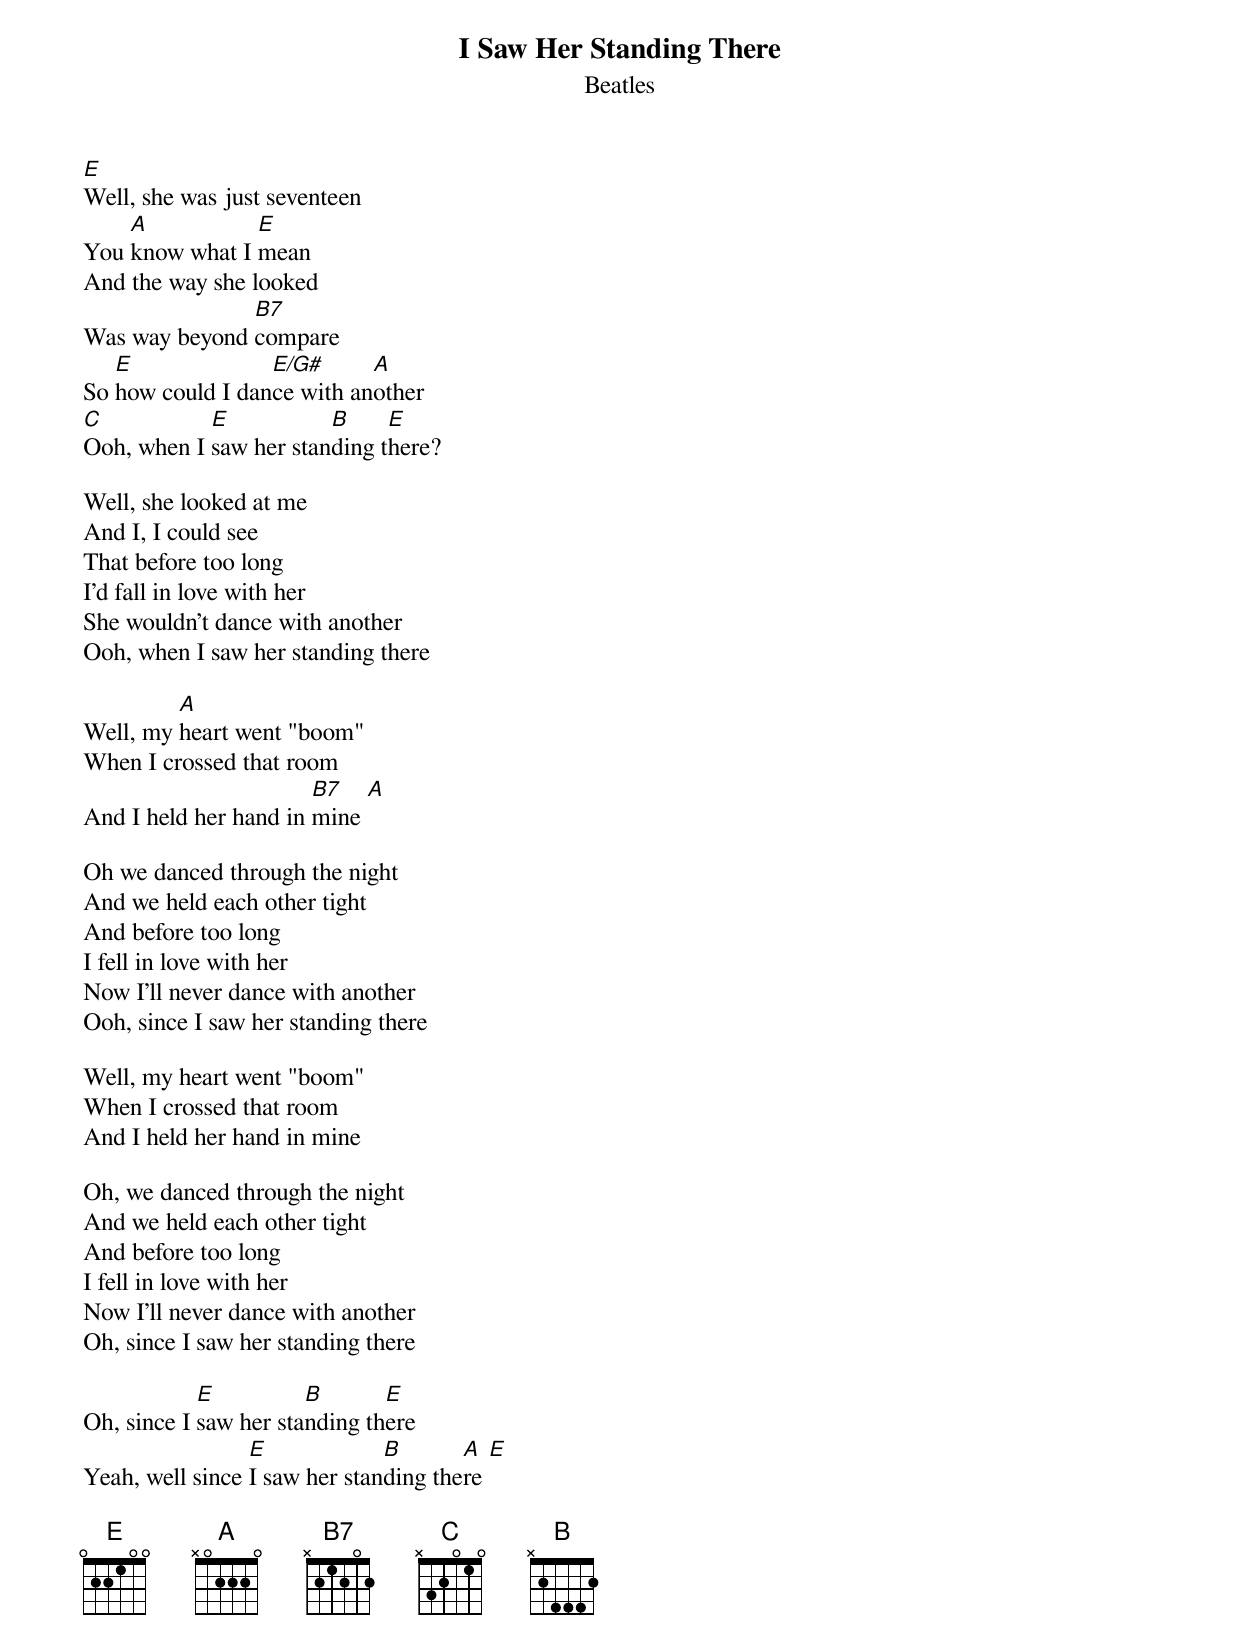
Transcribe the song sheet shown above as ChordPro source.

{title:I Saw Her Standing There}
{subtitle:Beatles}

[E]Well, she was just seventeen
You [A]know what I [E]mean
And the way she looked
Was way beyond [B7]compare
So [E]how could I dan[E/G#]ce with an[A]other
[C]Ooh, when I [E]saw her stan[B]ding t[E]here?

Well, she looked at me
And I, I could see
That before too long
I'd fall in love with her
She wouldn't dance with another
Ooh, when I saw her standing there

Well, my [A]heart went "boom"
When I crossed that room
And I held her hand in [B7]mine [A]

Oh we danced through the night
And we held each other tight
And before too long
I fell in love with her
Now I'll never dance with another
Ooh, since I saw her standing there

Well, my heart went "boom"
When I crossed that room
And I held her hand in mine

Oh, we danced through the night
And we held each other tight
And before too long
I fell in love with her
Now I'll never dance with another
Oh, since I saw her standing there

Oh, since I [E]saw her sta[B]nding th[E]ere
Yeah, well since [E]I saw her stan[B]ding the[A]re [E]

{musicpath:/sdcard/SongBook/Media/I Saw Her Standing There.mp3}
